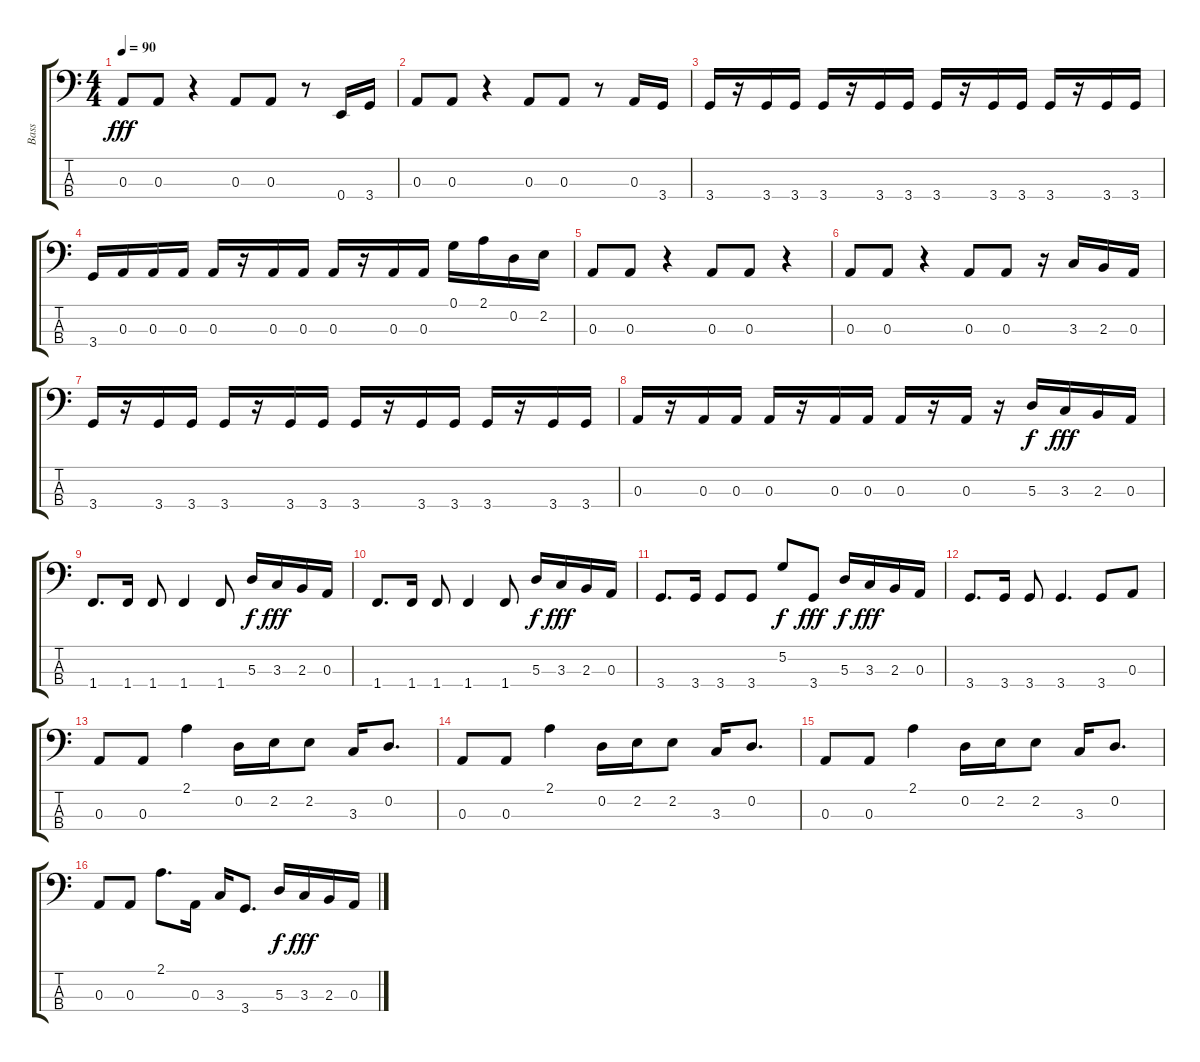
\track ("Bass" "Bass") {instrument electricbassfinger}
\staff {score tabs}
\tuning (G2 D2 A1 E1) {hide}
\ts (4 4)
\tempo 90
\clef f4
\ks c
0.3.8{dy fff} 0.3.8 r.4 0.3.8 0.3.8 r.8 0.4.16 3.4.16 |
0.3.8 0.3.8 r.4 0.3.8 0.3.8 r.8 0.3.16 3.4.16 |
3.4.16 r.16 3.4.16 3.4.16 3.4.16 r.16 3.4.16 3.4.16 3.4.16 r.16 3.4.16 3.4.16 3.4.16 r.16 3.4.16 3.4.16 |
3.4.16 0.3.16 0.3.16 0.3.16 0.3.16 r.16 0.3.16 0.3.16 0.3.16 r.16 0.3.16 0.3.16 0.1.16 2.1.16 0.2.16 2.2.16 |
0.3.8 0.3.8 r.4 0.3.8 0.3.8 r.4 |
0.3.8 0.3.8 r.4 0.3.8 0.3.8 r.16 3.3.16 2.3.16 0.3.16 |
3.4.16 r.16 3.4.16 3.4.16 3.4.16 r.16 3.4.16 3.4.16 3.4.16 r.16 3.4.16 3.4.16 3.4.16 r.16 3.4.16 3.4.16 |
0.3.16 r.16 0.3.16 0.3.16 0.3.16 r.16 0.3.16 0.3.16 0.3.16 r.16 0.3.16 r.16 5.3.16{dy f} 3.3.16{dy fff} 2.3.16 0.3.16 |
1.4.8{d} 1.4.16 1.4.8 1.4.4 1.4.8 5.3.16{dy f} 3.3.16{dy fff} 2.3.16 0.3.16 |
1.4.8{d} 1.4.16 1.4.8 1.4.4 1.4.8 5.3.16{dy f} 3.3.16{dy fff} 2.3.16 0.3.16 |
3.4.8{d} 3.4.16 3.4.8 3.4.8 5.2.8{dy f} 3.4.8{dy fff} 5.3.16{dy f} 3.3.16{dy fff} 2.3.16 0.3.16 |
3.4.8{d} 3.4.16 3.4.8 3.4.4{d} 3.4.8 0.3.8 |
0.3.8 0.3.8 2.1.4 0.2.16 2.2.16 2.2.8 3.3.16 0.2.8{d} |
0.3.8 0.3.8 2.1.4 0.2.16 2.2.16 2.2.8 3.3.16 0.2.8{d} |
0.3.8 0.3.8 2.1.4 0.2.16 2.2.16 2.2.8 3.3.16 0.2.8{d} |
0.3.8 0.3.8 2.1.8{d} 0.3.16 3.3.16 3.4.8{d} 5.3.16{dy f} 3.3.16{dy fff} 2.3.16 0.3.16
